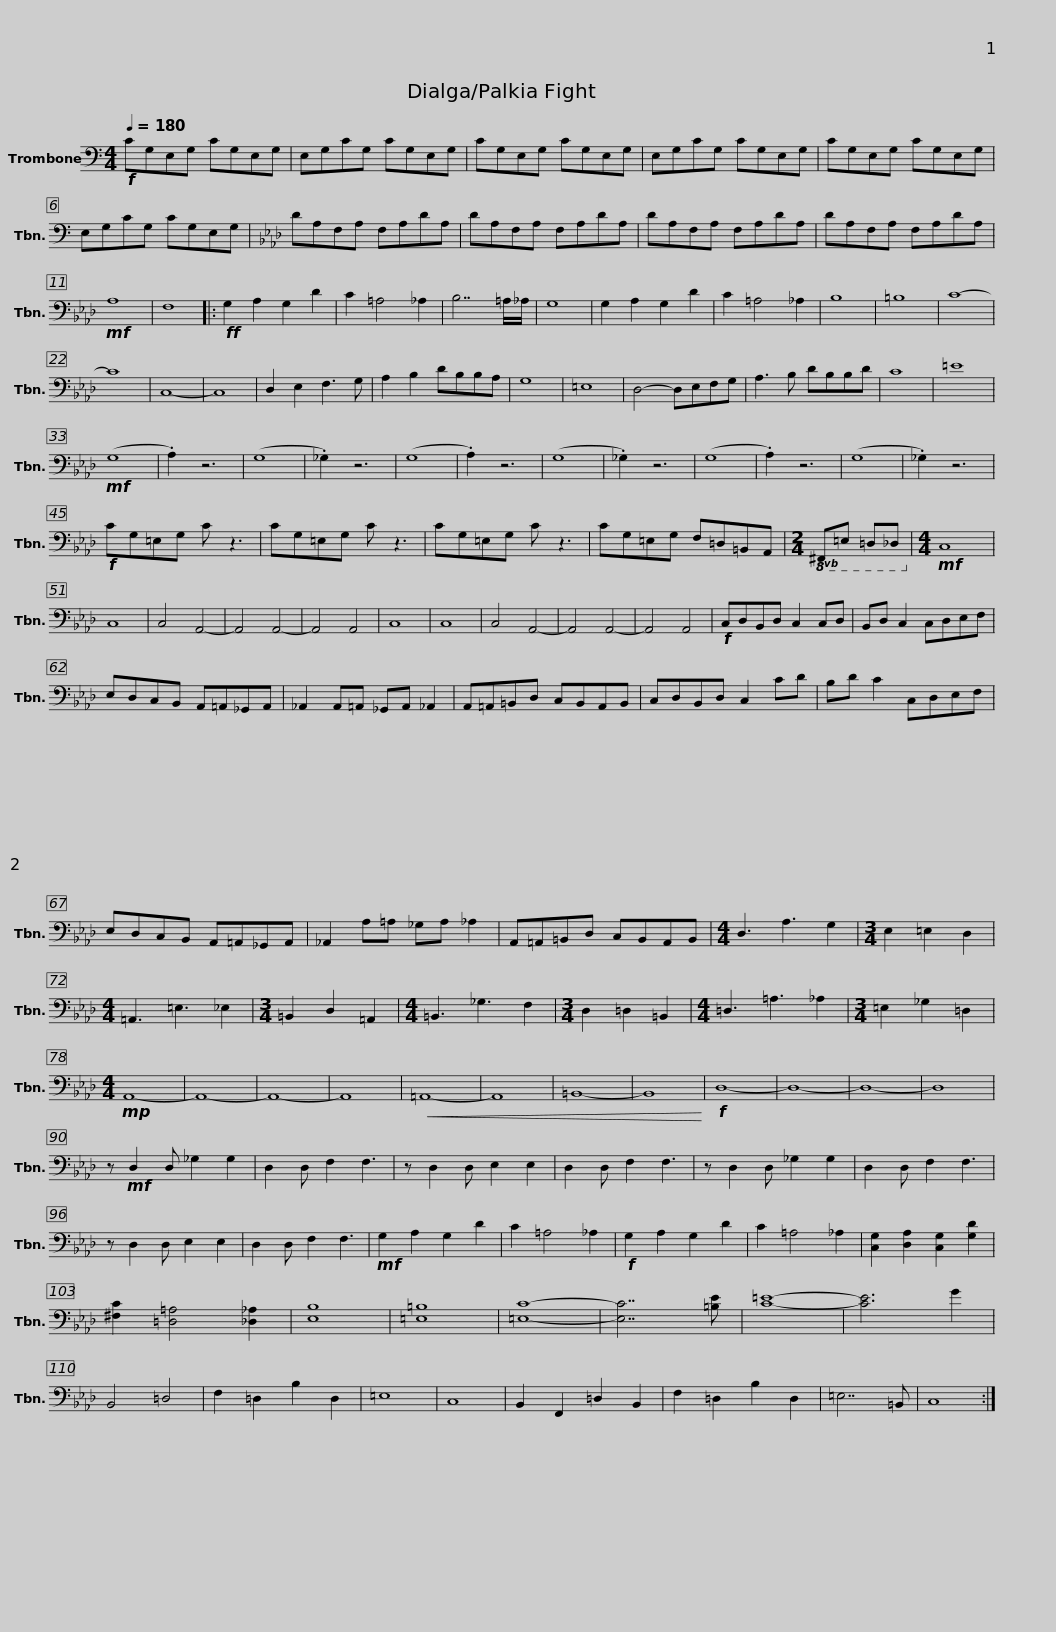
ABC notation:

X:1
L:1/8
Q:1/4=180
M:4/4
I:linebreak $
K:C
V:1 bass
V:1
!f! CG,E,G, CG,E,G, | E,G,CG, CG,E,G, | CG,E,G, CG,E,G, | E,G,CG, CG,E,G, |$ CG,E,G, CG,E,G, | %5
 E,G,CG, CG,E,G, |[K:Ab] DA,F,A, F,A,DA, | DA,F,A, F,A,DA, |$ DA,F,A, F,A,DA, | DA,F,A, F,A,DA, | %10
!mf! A,8 | F,8 |:$!ff! G,2 A,2 G,2 D2 | C2 =A,4 _A,2 | B,7 =A,/_A,/ | %15
 G,8 | G,2 A,2 G,2 D2 | C2 =A,4 _A,2 |$ B,8 | =B,8 | %20
 C8- | C8 | C,8- | C,8 |$ D,2 E,2 F,3 G, | %25
 A,2 B,2 DB,B,A, | G,8 | =E,8 |$ D,4- D,E,F,G, | A,3 B, DB,B,D | %30
 C8 | =E8 |$!mf! (G,8 | .A,2) z6 | (G,8 | %35
 ._G,2) z6 | (G,8 | .A,2) z6 | (G,8 | ._G,2) z6 | %40
 (G,8 | .A,2) z6 | (G,8 | ._G,2) z6 |$!f! CG,=E,G, C z3 | %45
 CG,=E,G, C z3 | CG,=E,G, C z3 | CG,=E,G, F,=D,=B,,A,, |[M:2/4]!8vb(! ^F,,=E,, =D,,_D,,!8vb)! |$[M:4/4]!mf! C,8 | %50
 C,8 | C,4 A,,4- | A,,4 A,,4- | A,,4 A,,4 | C,8 | %55
 C,8 | C,4 A,,4- | A,,4 A,,4- | A,,4 A,,4 |$!f! C,D,B,,D, C,2 C,D, | %60
 B,,D, C,2 C,D,E,F, | E,D,C,B,, A,,=A,,_G,,A,, | _A,,2 A,,=A,, _G,,A,, _A,,2 | A,,=A,,=B,,D, C,B,,A,,B,, |$ C,D,B,,D, C,2 CD | %65
 B,D C2 C,D,E,F, | E,D,C,B,, A,,=A,,_G,,A,, | _A,,2 A,=A, _G,A, _A,2 | A,,=A,,=B,,D, C,B,,A,,B,, |$[M:4/4] D,3 A,3 G,2 | %70
[M:3/4] E,2 =E,2 D,2 |[M:4/4] =A,,3 =E,3 _E,2 |[M:3/4] =B,,2 D,2 =A,,2 |$[M:4/4] =B,,3 _G,3 F,2 |[M:3/4] D,2 =D,2 =B,,2 | %75
[M:4/4] =D,3 =A,3 _A,2 |[M:3/4] =E,2 _G,2 =D,2 |$[M:4/4]!mp! A,,8- | A,,8- | A,,8- | %80
 A,,8 |!<(! =A,,8- | A,,8 | =B,,8- | B,,8!<)! | %85
!f! D,8- | D,8- | D,8- | D,8 |$ z!mf! D,2 D, _G,2 G,2 | %90
 D,2 D, F,2 F,3 | z D,2 D, E,2 E,2 | D,2 D, F,2 F,3 | z D,2 D, _G,2 G,2 | D,2 D, F,2 F,3 | %95
 z D,2 D, E,2 E,2 | D,2 D, F,2 F,3 |$!mf! G,2 A,2 G,2 D2 | C2 =A,4 _A,2 |!f! G,2 A,2 G,2 D2 | %100
 C2 =A,4 _A,2 | [C,G,]2 [D,A,]2 [C,G,]2 [G,D]2 | [^F,C]2 [=D,=A,]4 [_D,_A,]2 |$ [E,B,]8 | [=E,=B,]8 | %105
 [=E,C]8- | [E,C]7 [=B,E] | [C=E]8- | [CE]6 G2 |$ B,,4 =D,4 | %110
 F,2 =D,2 B,2 D,2 | =E,8 | C,8 | B,,2 F,,2 =D,2 B,,2 | F,2 =D,2 B,2 D,2 | %115
 =E,7 =B,, | C,8 :| %117
